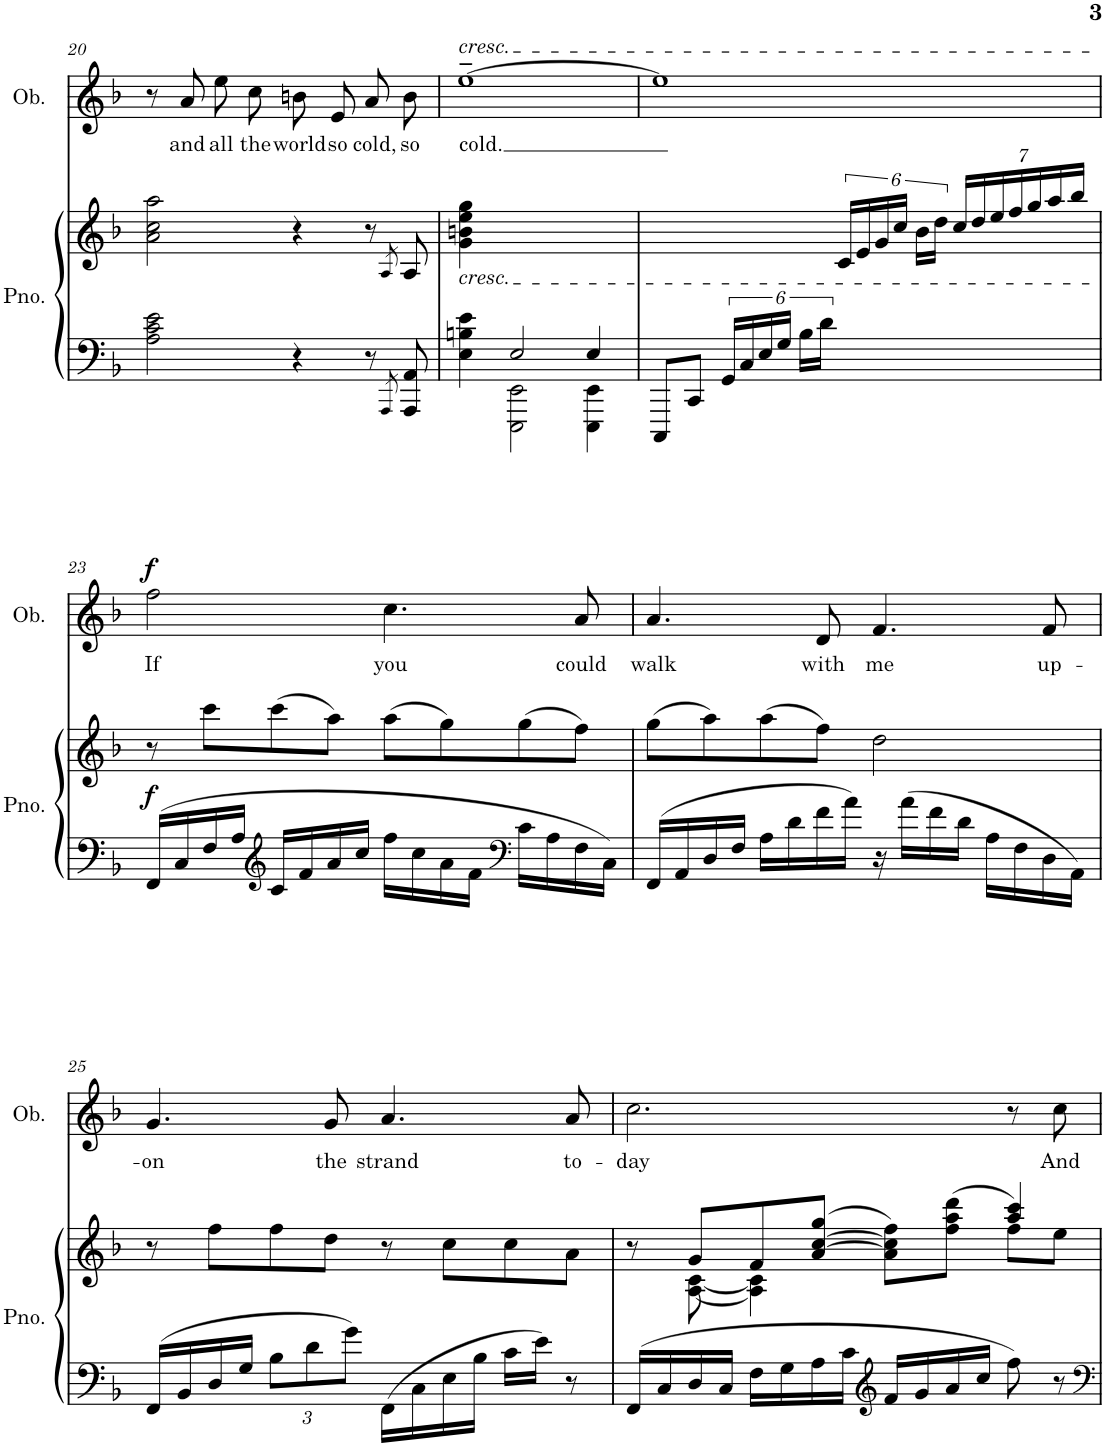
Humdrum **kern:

**kern	**kern	**dynam	**kern	**text	**dynam
*part2	*part2	*part2	*part1	*part1	*part1
*staff3	*staff2	*staff2/3	*staff1	*staff1	*staff1
*I"Piano	*	*	*I"Oboe	*	*
*I'Pno.	*	*	*I'Ob.	*	*
!!LO:PB:g=z
*clefF4	*clefG2	*	*clefG2	*	*
*k[b-]	*k[b-]	*	*k[b-]	*	*
*M4/4	*M4/4	*	*M4/4	*	*
=20	=20	=20	=20	=20	=20
2A\ 2c\ 2e\	2a\ 2cc\ 2aa\	.	8r	.	.
!	!	!	!	!LO:LY:b	!
.	.	.	8a/	and	.
!	!	!	!	!LO:LY:b	!
.	.	.	8ee\L	all	.
!	!	!	!	!LO:LY:b	!
.	.	.	8cc\J	the	.
!	!	!	!	!LO:LY:b	!
4r	4r	.	8bn/L	world	.
!	!	!	!	!LO:LY:b	!
.	.	.	8e/J	so	.
!	!	!	!	!LO:LY:b	!
8r	8r	.	8a/L	cold,	.
8qAAA/	8qA/	.	.	.	.
!	!	!	!	!LO:LY:b	!
8AAA/ 8AA/	8A/	.	8b/J	so	.
=21	=21	=21	=21	=21	=21
*^	*	*	*	*	*
!	!	!	!	!LO:TX:a:i:t=cresc.	!	!
!	!	!LO:TX:b:i:t=cresc.	!	!	!	!
!	!	!	!	!	!LO:LY:b	!
4ryy	4E\ 4Bn\ 4e\	4g\ 4bn\ 4ee\ 4gg\	.	[1ee~	cold.	.
2E/	2EEE\ 2EE\	2.ryy	.	.	.	.
4E/	4EEE\ 4EE\	.	.	.	.	.
*v	*v	*	*	*	*	*
=22	=22	=22	=22	=22	=22
8CCC/L	2ryy	.	1ee]	.	.
8CC/J	.	.	.	.	.
24GG/LL	.	.	.	.	.
24C/	.	.	.	.	.
24E/	.	.	.	.	.
24G/JJ	.	.	.	.	.
24B-\LL	.	.	.	.	.
24d\JJ	.	.	.	.	.
2ryy	24c/LL	.	.	.	.
.	24e/	.	.	.	.
.	24g/	.	.	.	.
.	24cc/JJ	.	.	.	.
.	24b-\LL	.	.	.	.
.	24dd\JJ	.	.	.	.
*	*Xbrackettup	*	*	*	*
.	28cc/LL	.	.	.	.
.	28dd/	.	.	.	.
.	28ee/	.	.	.	.
.	28ff/	.	.	.	.
.	28gg/	.	.	.	.
.	28aa/	.	.	.	.
.	28bb-/JJ	.	.	.	.
!!LO:LB:g=z
=23	=23	=23	=23	=23	=23
!	!	!LO:DY:b	!	!LO:LY:b	!LO:DY:a
16FF/LL	8r	f	2ff\	If	f
16C/	.	.	.	.	.
16F/	8ccc\L	.	.	.	.
16A/JJ	.	.	.	.	.
*clefG2	*	*	*	*	*
16c/LL	8ccc\	.	.	.	.
16f/	.	.	.	.	.
16a/	8aa\J	.	.	.	.
16cc/JJ	.	.	.	.	.
!	!	!	!	!LO:LY:b	!
16ff\LL	(8aa\L	.	4.cc\	you	.
16cc\	.	.	.	.	.
16a\	8gg\)	.	.	.	.
16f\JJ	.	.	.	.	.
*clefF4	*	*	*	*	*
16c\LL	(8gg\	.	.	.	.
16A\	.	.	.	.	.
!	!	!	!	!LO:LY:b	!
16F\	8ff\J)	.	8a/	could	.
16C\JJ	.	.	.	.	.
=24	=24	=24	=24	=24	=24
!	!	!	!	!LO:LY:b	!
16FF/LL	(8gg\L	.	4.a/	walk	.
16AA/	.	.	.	.	.
16D/	8aa\)	.	.	.	.
16F/JJ	.	.	.	.	.
16A\LL	(8aa\	.	.	.	.
16d\	.	.	.	.	.
!	!	!	!	!LO:LY:b	!
16f\	8ff\J)	.	8d/	with	.
16a\JJ	.	.	.	.	.
!	!	!	!	!LO:LY:b	!
16r	2dd\	.	4.f/	me	.
16a\LL	.	.	.	.	.
16f\	.	.	.	.	.
16d\JJ	.	.	.	.	.
16A\LL	.	.	.	.	.
16F\	.	.	.	.	.
!	!	!	!	!LO:LY:b	!
16D\	.	.	8f/	up-	.
16AA\JJ	.	.	.	.	.
!!LO:LB:g=z
=25	=25	=25	=25	=25	=25
!	!	!	!	!LO:LY:b	!
16FF/LL	8r	.	4.g/	-on	.
16BB-/	.	.	.	.	.
16D/	8ff\L	.	.	.	.
16G/JJ	.	.	.	.	.
*Xbrackettup	*	*	*	*	*
12B-\L	8ff\	.	.	.	.
12d\	.	.	.	.	.
!	!	!	!	!LO:LY:b	!
.	8dd\J	.	8g/	the	.
12g\J	.	.	.	.	.
!	!	!	!	!LO:LY:b	!
16FF\LL	8r	.	4.a/	strand	.
16C\	.	.	.	.	.
16E\	8cc\L	.	.	.	.
16B-\JJ	.	.	.	.	.
16c\LL	8cc\	.	.	.	.
16e\JJ	.	.	.	.	.
!	!	!	!	!LO:LY:b	!
8r	8a\J	.	8a/	to-	.
=26	=26	=26	=26	=26	=26
*	*^	*	*	*	*
!	!	!	!	!	!LO:LY:b	!
16FF/LL	8r	8ryy	.	2.cc\	-day	.
16C/	.	.	.	.	.	.
16D/	8g/L	[8A\ [8c\	.	.	.	.
16C/JJ	.	.	.	.	.	.
16F\LL	8f/	4A\] 4c\]	.	.	.	.
16G\	.	.	.	.	.	.
16A\	([8a/ [8cc/ 8gg/J	.	.	.	.	.
16c\JJ	.	.	.	.	.	.
*clefG2	*	*	*	*	*	*
16f/LL	8a\] 8cc\] 8ff\L)	4ryy	.	.	.	.
16g/	.	.	.	.	.	.
16a/	(8ff\ 8aa\ 8ddd\J	.	.	.	.	.
16cc/JJ	.	.	.	.	.	.
8ff\	4aa/ 4ccc/)	8ff\L	.	8r	.	.
!	!	!	!	!	!LO:LY:b	!
8r	.	8ee\J	.	8cc\	And	.
*	*v	*v	*	*	*	*
=	=	=	=	=	=
*-	*-	*-	*-	*-	*-
